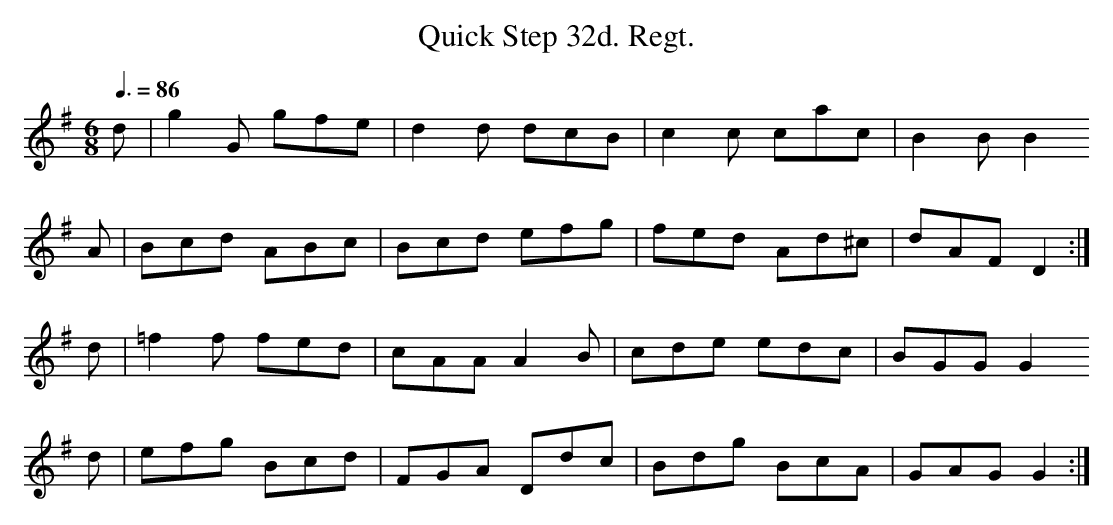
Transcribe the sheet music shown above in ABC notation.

X:1
T:Quick Step 32d. Regt.
M:6/8
L:1/8
Q:3/8=86
K:G
d | g2G gfe | d2d dcB | c2c cac | B2B B2
A | Bcd ABc | Bcd efg | fed Ad^c | dAF D2 :|
d | =f2f fed | cAA A2B | cde edc | BGG G2
d | efg Bcd | FGA Ddc | Bdg BcA | GAG G2 :|
